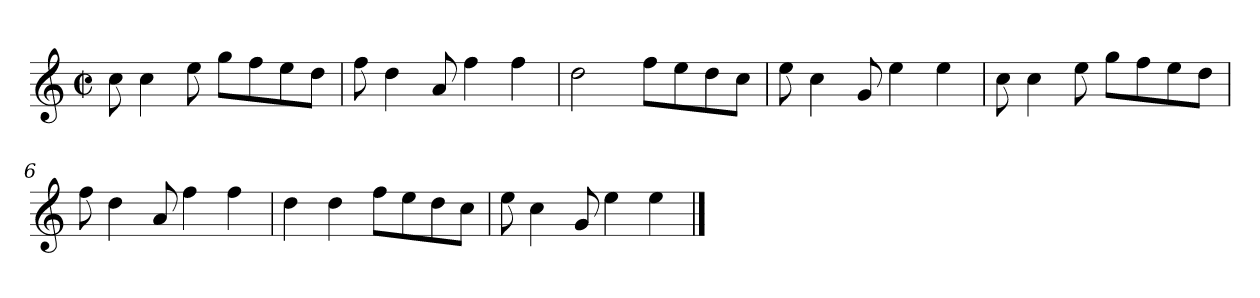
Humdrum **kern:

**kern
*part1
*staff1
*clefG2
*k[]
*C:
*M2/2
*met(c|)
=1
8cc\
4cc\
8ee\
8gg\L
8ff\
8ee\
8dd\J
=2
8ff\
4dd\
8a/
4ff\
4ff\
!!LO:LB:g=z
=3
2dd\
8ff\L
8ee\
8dd\
8cc\J
=4
8ee\
4cc\
8g/
4ee\
4ee\
=5
8cc\
4cc\
8ee\
8gg\L
8ff\
8ee\
8dd\J
=6
8ff\
4dd\
8a/
4ff\
4ff\
=7
4dd\
4dd\
8ff\L
8ee\
8dd\
8cc\J
=8
8ee\
4cc\
8g/
4ee\
4ee\
==
*-
